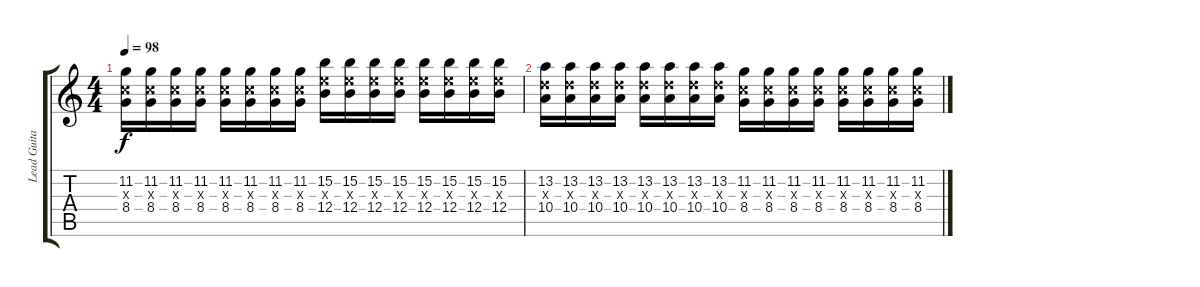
\track ("Lead Guitar" "Lead Guita") {instrument distortionguitar}
\staff {score tabs}
\tuning (Db4 Ab3 E3 B2 Gb2 B1) {hide}
\ts (4 4)
\tempo 98
\clef g2
\ks c
(11.2 8.3{x} 8.4).16{dy f} (11.2 8.3{x} 8.4).16 (11.2 8.3{x} 8.4).16 (11.2 8.3{x} 8.4).16 (11.2 8.3{x} 8.4).16 (11.2 8.3{x} 8.4).16 (11.2 8.3{x} 8.4).16 (11.2 8.3{x} 8.4).16 (15.2 12.3{x} 12.4).16 (15.2 12.3{x} 12.4).16 (15.2 12.3{x} 12.4).16 (15.2 12.3{x} 12.4).16 (15.2 12.3{x} 12.4).16 (15.2 12.3{x} 12.4).16 (15.2 12.3{x} 12.4).16 (15.2 12.3{x} 12.4).16 |
(13.2 10.3{x} 10.4).16 (13.2 10.3{x} 10.4).16 (13.2 10.3{x} 10.4).16 (13.2 10.3{x} 10.4).16 (13.2 10.3{x} 10.4).16 (13.2 10.3{x} 10.4).16 (13.2 10.3{x} 10.4).16 (13.2 10.3{x} 10.4).16 (11.2 8.3{x} 8.4).16 (11.2 8.3{x} 8.4).16 (11.2 8.3{x} 8.4).16 (11.2 8.3{x} 8.4).16 (11.2 8.3{x} 8.4).16 (11.2 8.3{x} 8.4).16 (11.2 8.3{x} 8.4).16 (11.2 8.3{x} 8.4).16
